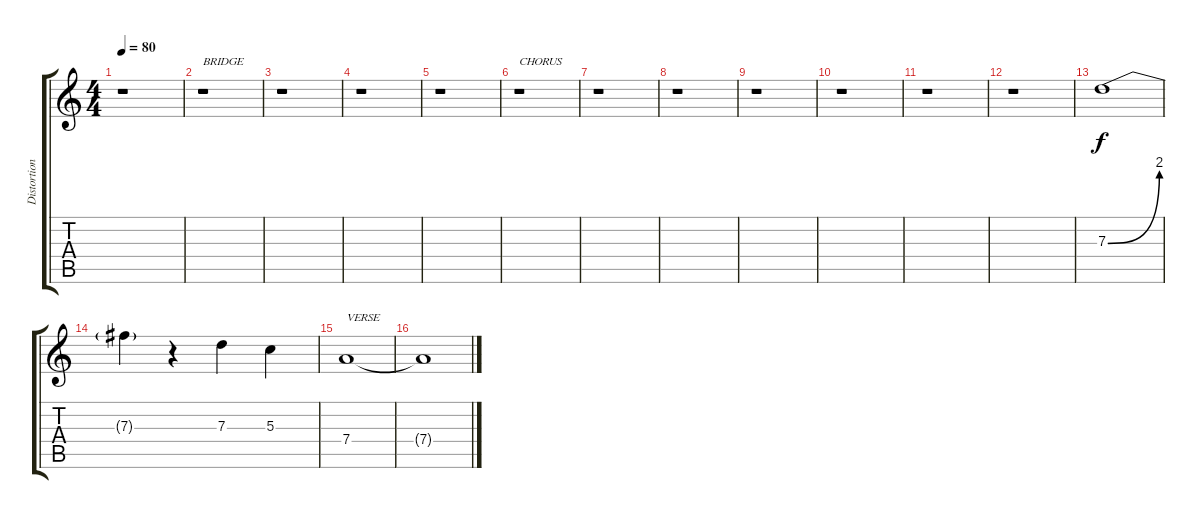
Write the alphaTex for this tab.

\track ("Distortion Guitar" "Distortion") {instrument distortionguitar}
\staff {score tabs}
\tuning (E4 B3 G3 D3 A2 E2) {hide}
\ts (4 4)
\tempo 80
\clef g2
\ks c
r.1{dy f} |
r.1{txt "BRIDGE"} |
r.1 |
r.1 |
r.1 |
r.1{txt "CHORUS"} |
r.1 |
r.1 |
r.1 |
r.1 |
r.1 |
r.1 |
7.3{be (bend 0 0 60 8)}.1 |
7.3{t}.4 r.4 7.3.4 5.3.4 |
7.4.1{txt "VERSE"} |
7.4{t}.1
